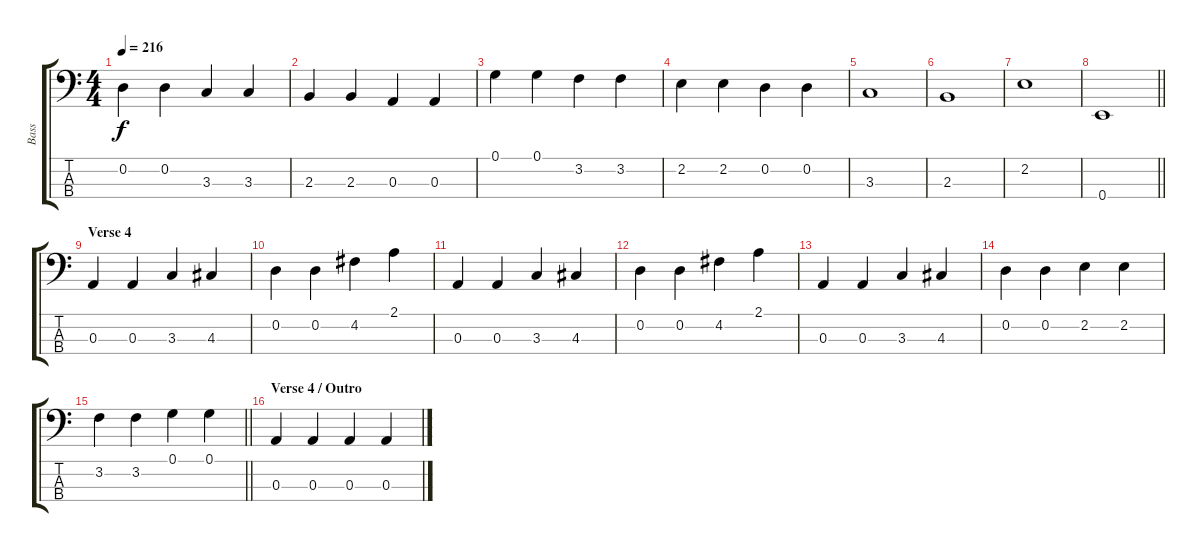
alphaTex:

\track ("Bass" "Bass") {instrument electricbasspick}
\staff {score tabs}
\tuning (G2 D2 A1 E1) {hide}
\ts (4 4)
\tempo 216
\clef f4
\ks c
0.2.4{dy f} 0.2.4 3.3.4 3.3.4 |
2.3.4 2.3.4 0.3.4 0.3.4 |
0.1.4 0.1.4 3.2.4 3.2.4 |
2.2.4 2.2.4 0.2.4 0.2.4 |
3.3.1 |
2.3.1 |
2.2.1 |
\barLineRight lightlight
0.4.1 |
\section ("" "Verse 4")
0.3.4 0.3.4 3.3.4 4.3.4 |
0.2.4 0.2.4 4.2.4 2.1.4 |
0.3.4 0.3.4 3.3.4 4.3.4 |
0.2.4 0.2.4 4.2.4 2.1.4 |
0.3.4 0.3.4 3.3.4 4.3.4 |
0.2.4 0.2.4 2.2.4 2.2.4 |
\barLineRight lightlight
3.2.4 3.2.4 0.1.4 0.1.4 |
\section ("" "Verse 4 / Outro")
0.3.4 0.3.4 0.3.4 0.3.4
